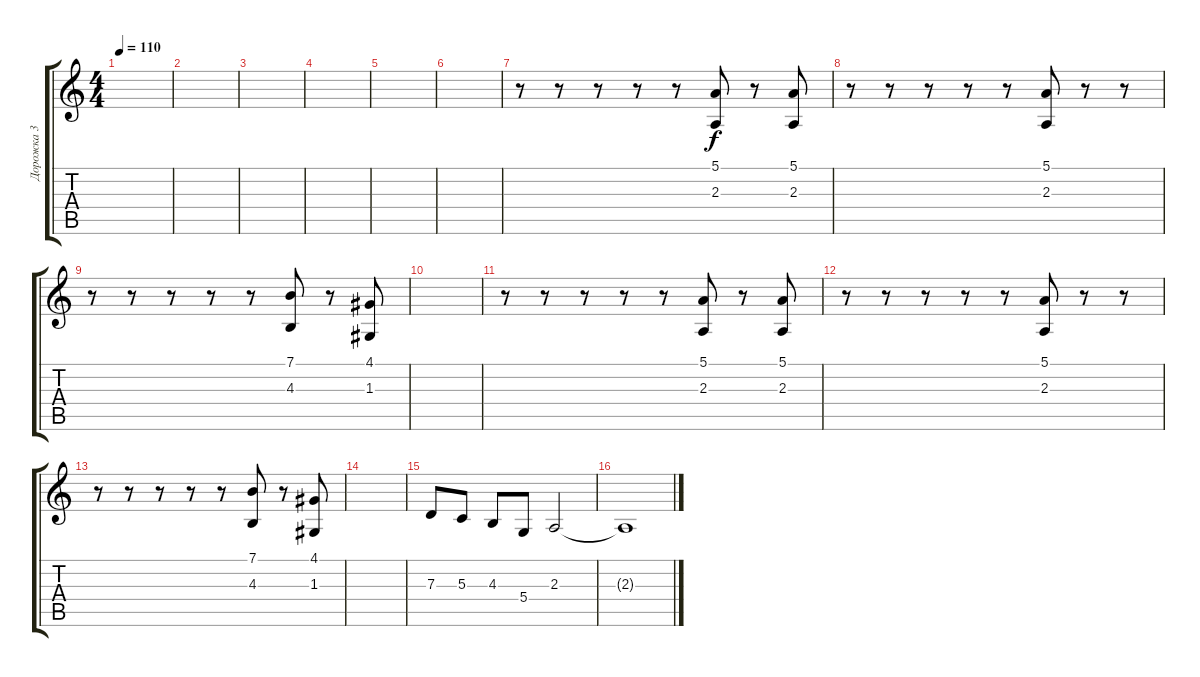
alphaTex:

\track ("Дорожка 3" "Дорожка 3") {instrument viola}
\staff {score tabs}
\tuning (E4 B3 G3 D3 A2 E2) {hide}
\ts (4 4)
\tempo 110
\clef g2
\ks c
|
|
|
|
|
|
r.8 r.8 r.8 r.8 r.8 (5.1 2.3).8 r.8 (5.1 2.3).8 |
r.8 r.8 r.8 r.8 r.8 (5.1 2.3).8 r.8 r.8 |
r.8 r.8 r.8 r.8 r.8 (7.1 4.3).8 r.8 (4.1 1.3).8 |
|
r.8 r.8 r.8 r.8 r.8 (5.1 2.3).8 r.8 (5.1 2.3).8 |
r.8 r.8 r.8 r.8 r.8 (5.1 2.3).8 r.8 r.8 |
r.8 r.8 r.8 r.8 r.8 (7.1 4.3).8 r.8 (4.1 1.3).8 |
|
7.3.8 5.3.8 4.3.8 5.4.8 2.3.2 |
2.3{t}.1
